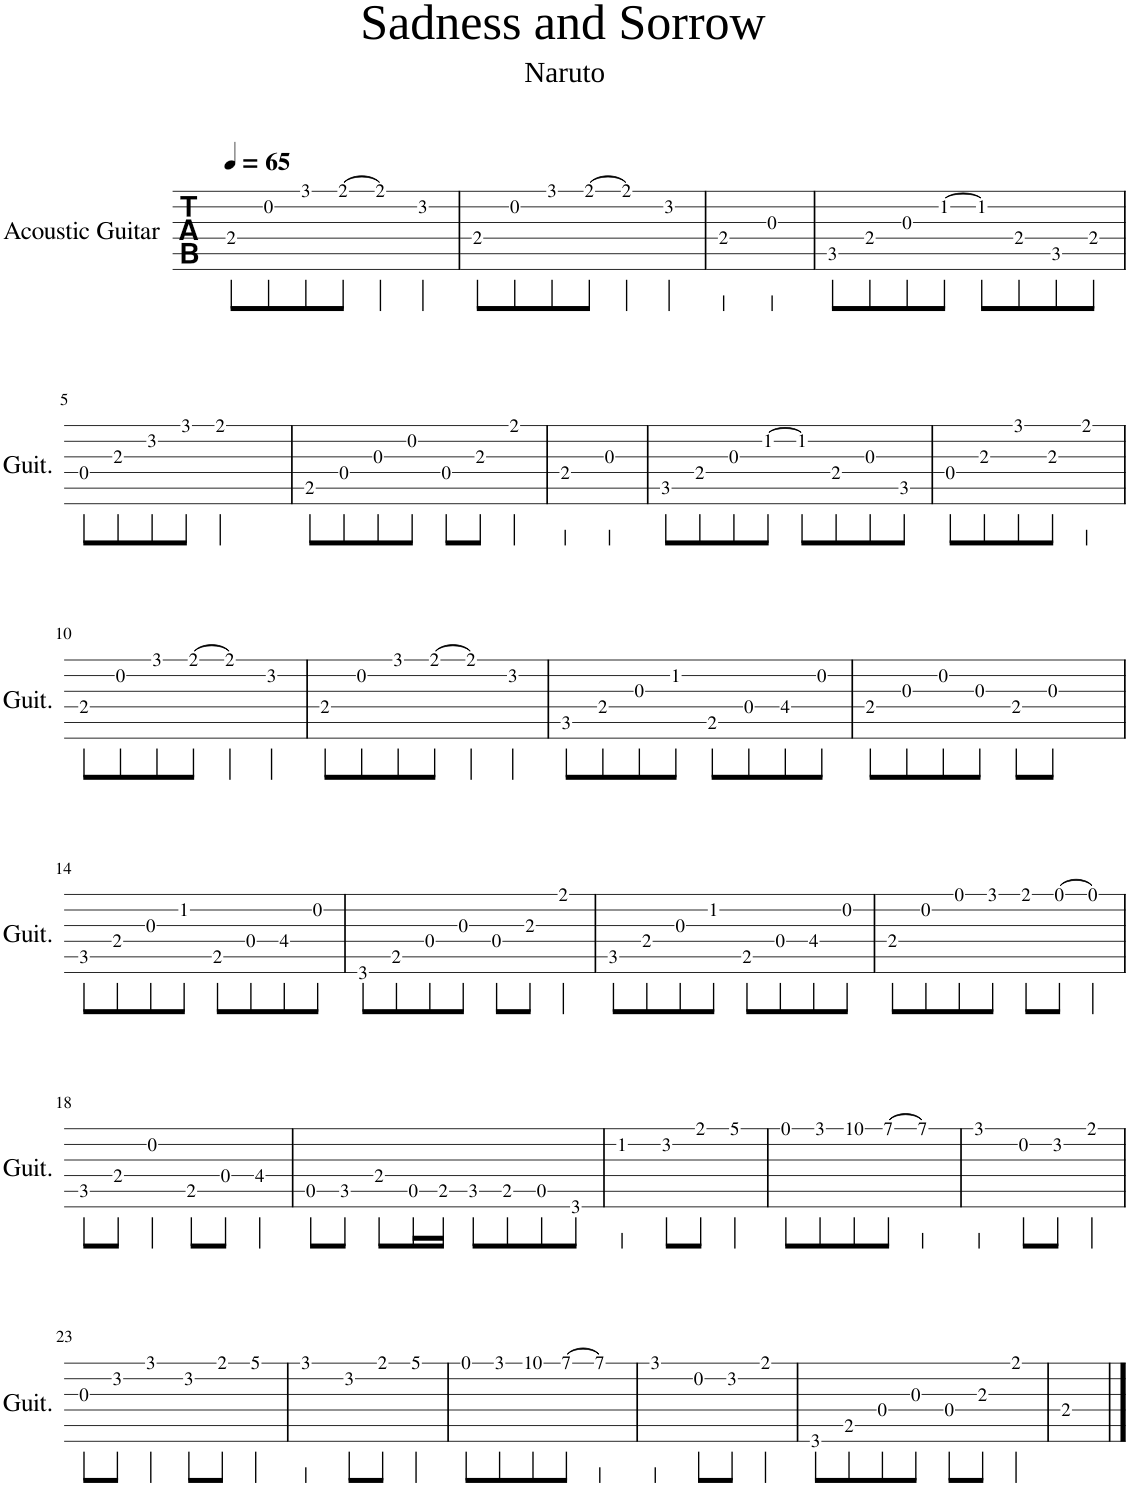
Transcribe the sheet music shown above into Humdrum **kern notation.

**kern
*part1
*staff1
*I"Acoustic Guitar
*I'Guit.
*stria6
*
*k[]
*M4/4
*MM65
=1
8E\L
8B\
8g\
[8f#X\J
4f#\]
4d\
=2
8E\L
8B\
8g\
[8f#X\J
4f#\]
4d\
=3
2E\
2G\
=4
8C\L
8E\
8G\
[8c\J
8c\L]
8E\
8C\
8E\J
!!LO:LB:g=z
=5
8D\L
8A\
8d\
8g\J
4f#X\
4r
=6
8BB\L
8D\
8G\
8B\J
8D\L
8A\J
4f#X\
=7
2E\
2G\
=8
8C\L
8E\
8G\
[8c\J
8c\L]
8E\
8G\
8C\J
=9
8D\L
8A\
8g\
8A\J
2f#X\
!!LO:LB:g=z
=10
8E\L
8B\
8g\
[8f#X\J
4f#\]
4d\
=11
8E\L
8B\
8g\
[8f#X\J
4f#\]
4d\
=12
8C\L
8E\
8G\
8c\J
8BB\L
8D\
8F#X\
8B\J
=13
8E\L
8G\
8B\
8G\J
8E\L
8G\J
4r
!!LO:LB:g=z
=14
8C\L
8E\
8G\
8c\J
8BB\L
8D\
8F#X\
8B\J
=15
8GG\L
8BB\
8D\
8G\J
8D\L
8A\J
4f#X\
=16
8C\L
8E\
8G\
8c\J
8BB\L
8D\
8F#X\
8B\J
=17
8E\L
8B\
8e\
8g\J
8f#X\L
[8e\J
4e\]
!!LO:LB:g=z
=18
8C\L
8E\J
4B\
8BB\L
8D\J
4F#X\
=19
8AA\L
8C\J
8E\L
16AA\L
16BB\JJ
8C\L
8BB\
8AA\
8GG\J
=20
2c\
8d\L
8f#X\J
4a\
=21
8e\L
8g\
8dd\
[8b\J
2b\]
=22
2g\
8B\L
8d\J
4f#X\
!!LO:LB:g=z
=23
8G\L
8d\J
4g\
8d\L
8f#X\J
4a\
=24
2g\
8d\L
8f#X\J
4a\
=25
8e\L
8g\
8dd\
[8b\J
2b\]
=26
2g\
8B\L
8d\J
4f#X\
=27
8GG\L
8BB\
8D\
8G\J
8D\L
8A\J
4f#X\
=28
1E
==
*-
